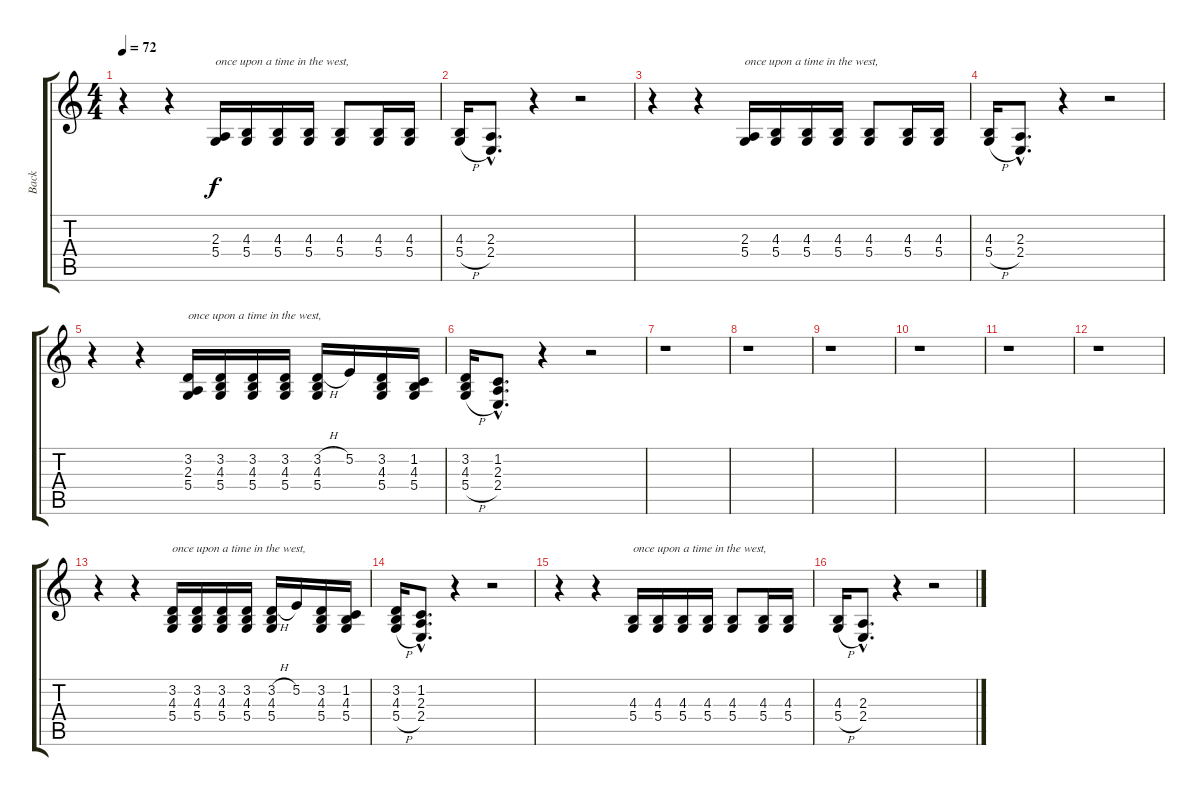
\track ("Back" "Back") {instrument recorder}
\staff {score tabs}
\tuning (E4 B3 G3 D3 A2 E2) {hide}
\ts (4 4)
\tempo 72
\clef g2
\ks c
r.4{dy f} r.4 (2.3 5.4).16{txt "once upon a time in the west,"} (4.3 5.4).16 (4.3 5.4).16 (4.3 5.4).16 (4.3 5.4).8 (4.3 5.4).16 (4.3 5.4).16 |
(4.3 5.4{h}).16 (2.3{hac} 2.4{hac}).8{d} r.4 r.2 |
r.4 r.4 (2.3 5.4).16{txt "once upon a time in the west,"} (4.3 5.4).16 (4.3 5.4).16 (4.3 5.4).16 (4.3 5.4).8 (4.3 5.4).16 (4.3 5.4).16 |
(4.3 5.4{h}).16 (2.3{hac} 2.4{hac}).8{d} r.4 r.2 |
r.4 r.4 (3.2 2.3 5.4).16{txt "once upon a time in the west,"} (3.2 4.3 5.4).16 (3.2 4.3 5.4).16 (3.2 4.3 5.4).16 (3.2{h} 4.3 5.4).16 5.2.16 (3.2 4.3 5.4).16 (1.2 4.3 5.4).16 |
(3.2 4.3 5.4{h}).16 (1.2{hac} 2.3{hac} 2.4{hac}).8{d} r.4 r.2 |
r.1 |
r.1 |
r.1 |
r.1 |
r.1 |
r.1 |
r.4 r.4 (3.2 4.3 5.4).16{txt "once upon a time in the west,"} (3.2 4.3 5.4).16 (3.2 4.3 5.4).16 (3.2 4.3 5.4).16 (3.2{h} 4.3 5.4).16 5.2.16 (3.2 4.3 5.4).16 (1.2 4.3 5.4).16 |
(3.2 4.3 5.4{h}).16 (1.2{hac} 2.3{hac} 2.4{hac}).8{d} r.4 r.2 |
r.4 r.4 (4.3 5.4).16{txt "once upon a time in the west,"} (4.3 5.4).16 (4.3 5.4).16 (4.3 5.4).16 (4.3 5.4).8 (4.3 5.4).16 (4.3 5.4).16 |
(4.3 5.4{h}).16 (2.3{hac} 2.4{hac}).8{d} r.4 r.2
